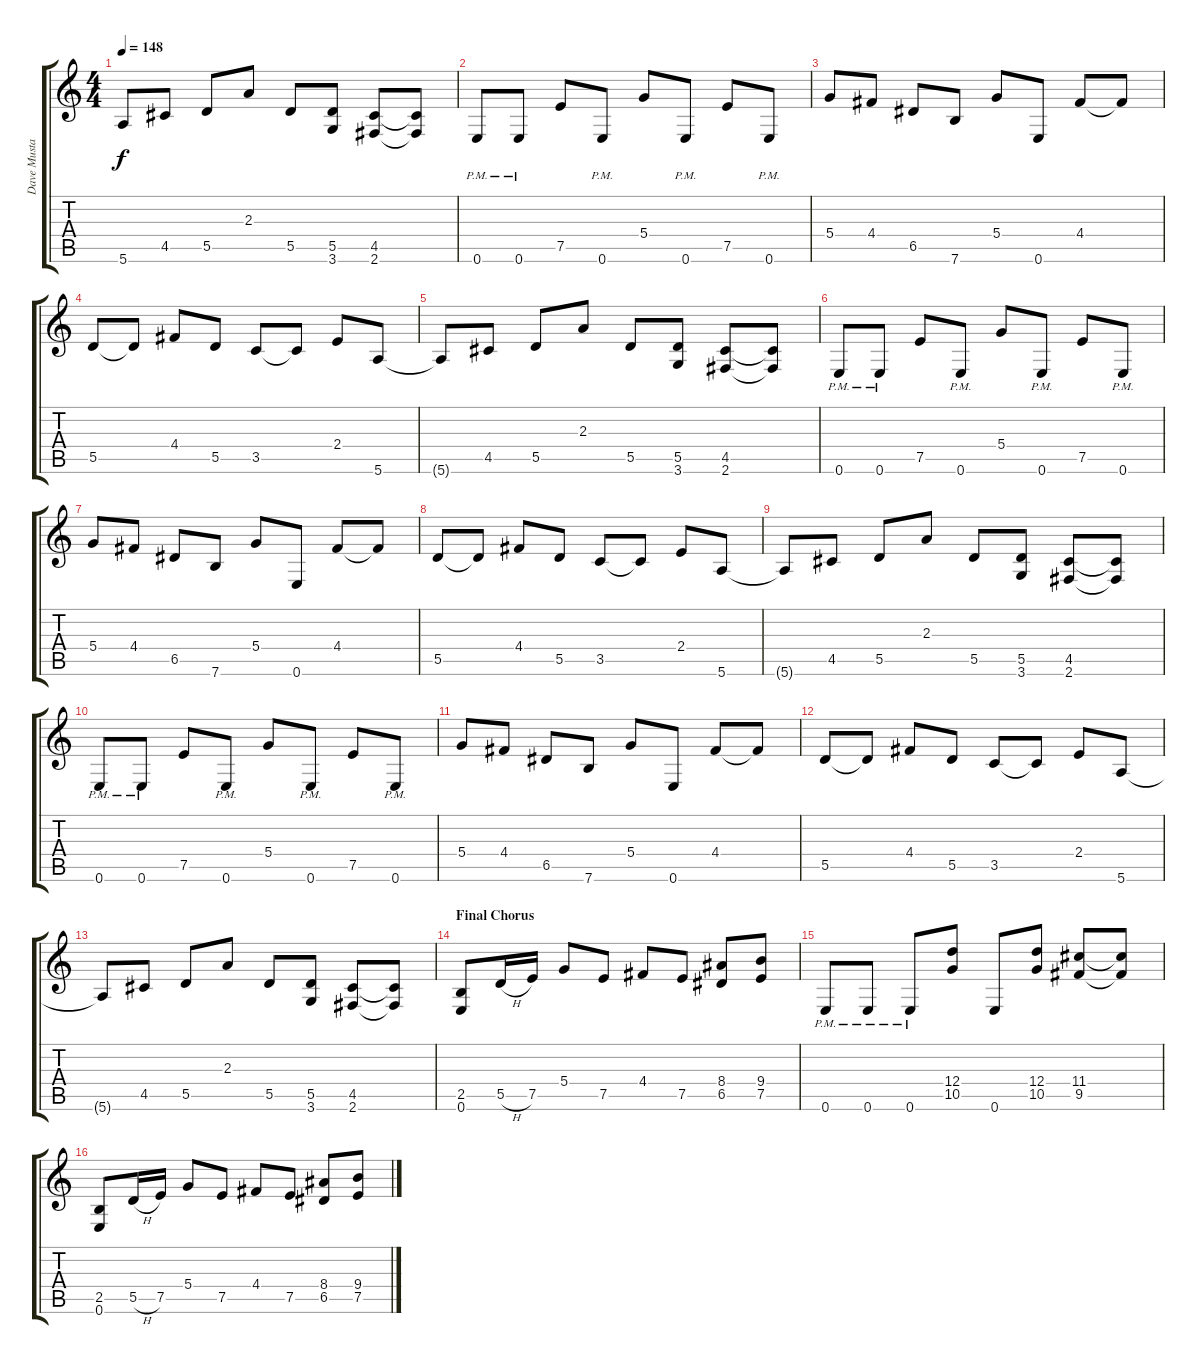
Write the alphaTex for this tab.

\track ("Dave Mustaine" "Dave Musta") {instrument distortionguitar}
\staff {score tabs}
\tuning (E4 B3 G3 D3 A2 E2) {hide}
\ts (4 4)
\tempo 148
\clef g2
\ks c
5.6{t}.8{dy f} 4.5.8 5.5.8 2.3.8 5.5.8 (5.5 3.6).8 (4.5 2.6).8 (4.5{t} 2.6{t}).8 |
0.6{pm}.8 0.6{pm}.8 7.5.8 0.6{pm}.8 5.4.8 0.6{pm}.8 7.5.8 0.6{pm}.8 |
5.4.8 4.4.8 6.5.8 7.6.8 5.4.8 0.6.8 4.4.8 4.4{t}.8 |
5.5.8 5.5{t}.8 4.4.8 5.5.8 3.5.8 3.5{t}.8 2.4.8 5.6.8 |
5.6{t}.8 4.5.8 5.5.8 2.3.8 5.5.8 (5.5 3.6).8 (4.5 2.6).8 (4.5{t} 2.6{t}).8 |
0.6{pm}.8 0.6{pm}.8 7.5.8 0.6{pm}.8 5.4.8 0.6{pm}.8 7.5.8 0.6{pm}.8 |
5.4.8 4.4.8 6.5.8 7.6.8 5.4.8 0.6.8 4.4.8 4.4{t}.8 |
5.5.8 5.5{t}.8 4.4.8 5.5.8 3.5.8 3.5{t}.8 2.4.8 5.6.8 |
5.6{t}.8 4.5.8 5.5.8 2.3.8 5.5.8 (5.5 3.6).8 (4.5 2.6).8 (4.5{t} 2.6{t}).8 |
0.6{pm}.8 0.6{pm}.8 7.5.8 0.6{pm}.8 5.4.8 0.6{pm}.8 7.5.8 0.6{pm}.8 |
5.4.8 4.4.8 6.5.8 7.6.8 5.4.8 0.6.8 4.4.8 4.4{t}.8 |
5.5.8 5.5{t}.8 4.4.8 5.5.8 3.5.8 3.5{t}.8 2.4.8 5.6.8 |
5.6{t}.8 4.5.8 5.5.8 2.3.8 5.5.8 (5.5 3.6).8 (4.5 2.6).8 (4.5{t} 2.6{t}).8 |
\section ("" "Final Chorus")
(2.5 0.6).8 5.5{h}.16 7.5.16 5.4.8 7.5.8 4.4.8 7.5.8 (8.4 6.5).8 (9.4 7.5).8 |
0.6{pm}.8 0.6{pm}.8 0.6{pm}.8 (12.4 10.5).8 0.6.8 (12.4 10.5).8 (11.4 9.5).8 (11.4{t} 9.5{t}).8 |
(2.5 0.6).8 5.5{h}.16 7.5.16 5.4.8 7.5.8 4.4.8 7.5.8 (8.4 6.5).8 (9.4 7.5).8
